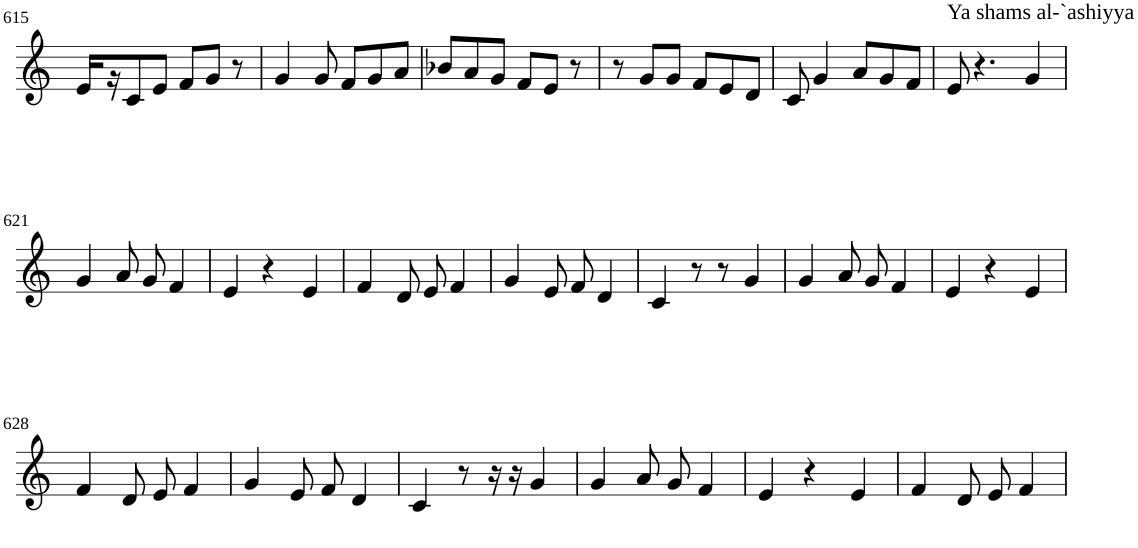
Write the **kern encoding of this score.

**kern
*part1
*staff1
*I"Violin
!!LO:PB:g=z
*clefG2
*k[]
*M6/8
=615
16e/LL
16r
8c/
8e/J
8f/L
8g/J
8r
=616
4g/
8g/
8f/L
8g/
8a/J
=617
8b-X/L
8a/
8g/J
8f/L
8e/J
8r
=618
8r
8g/L
8g/J
8f/L
8e/
8d/J
=619
8c/
4g/
8a/L
8g/
8f/J
=620
!LO:TX:a:t=Ya shams al-`ashiyya
8e/
4.r
4g/
!!LO:LB:g=z
=621
4g/
8a/
8g/
4f/
=622
4e/
4r
4e/
=623
4f/
8d/
8e/
4f/
=624
4g/
8e/
8f/
4d/
=625
4c/
8r
8r
4g/
=626
4g/
8a/
8g/
4f/
=627
4e/
4r
4e/
!!LO:LB:g=z
=628
4f/
8d/
8e/
4f/
=629
4g/
8e/
8f/
4d/
=630
4c/
8r
16r
16r
4g/
=631
4g/
8a/
8g/
4f/
=632
4e/
4r
4e/
=633
4f/
8d/
8e/
4f/
=
*-
